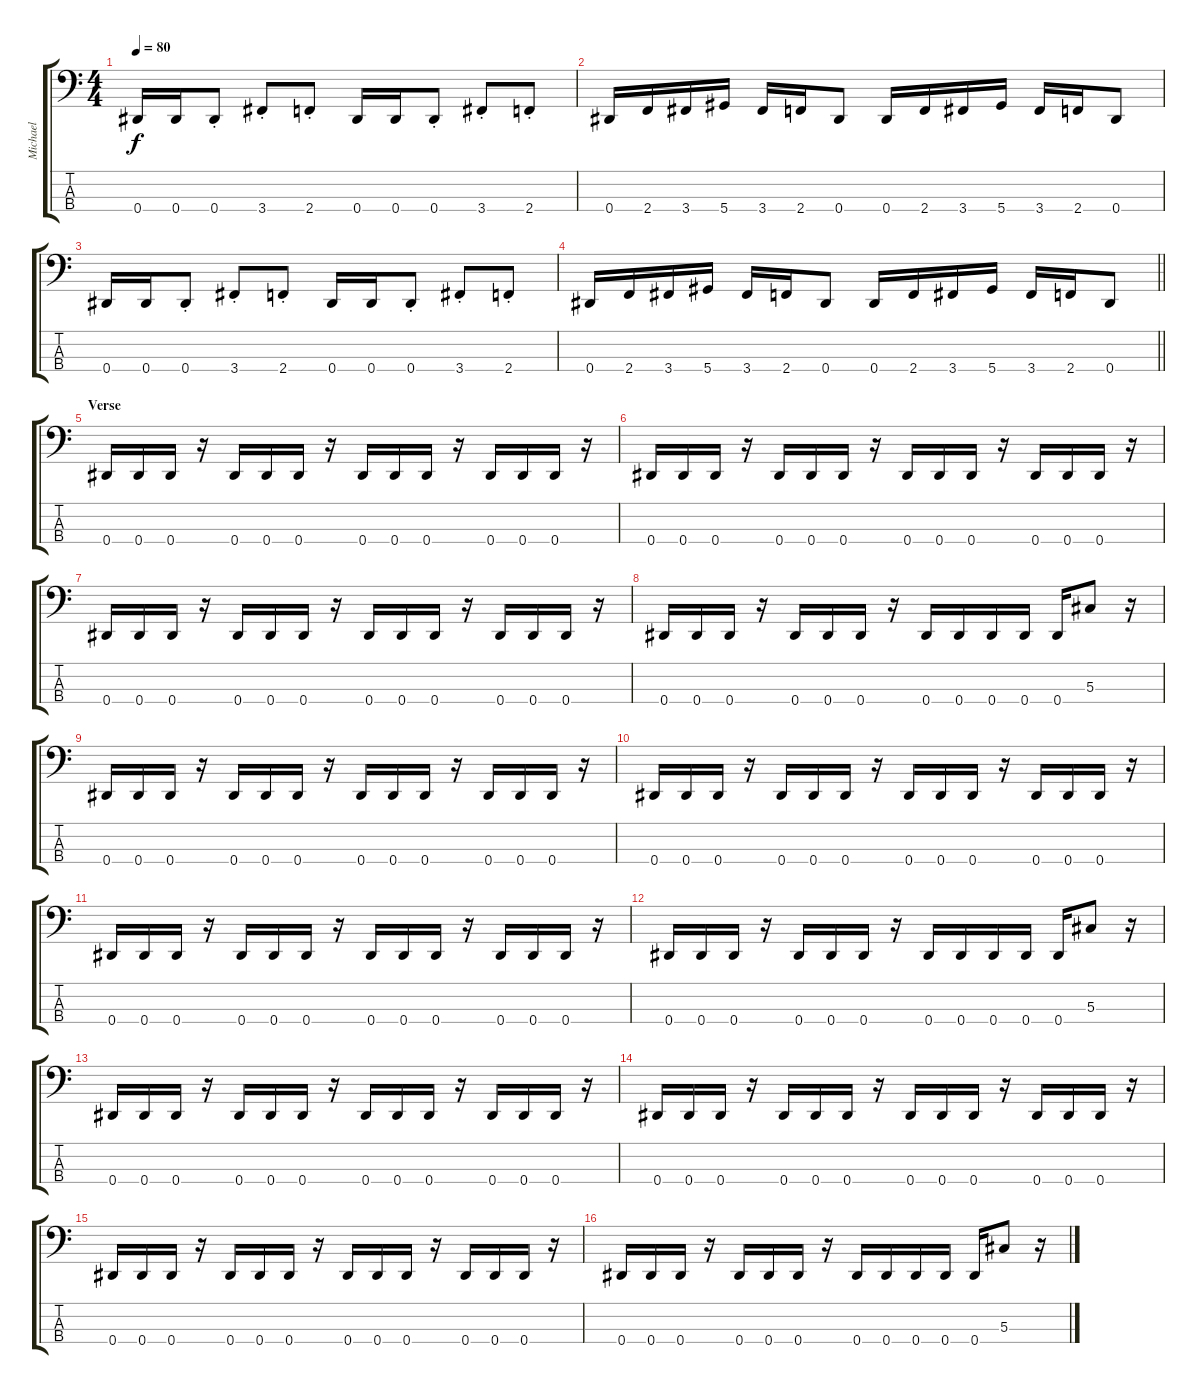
\track ("Michael" "Michael") {instrument electricbassfinger}
\staff {score tabs}
\tuning (Gb2 Db2 Ab1 Eb1) {hide}
\ts (4 4)
\tempo 80
\clef f4
\ks c
0.4.16{dy f} 0.4.16 0.4{st}.8 3.4{st}.8 2.4{st}.8 0.4.16 0.4.16 0.4{st}.8 3.4{st}.8 2.4{st}.8 |
0.4.16 2.4.16 3.4.16 5.4.16 3.4.16 2.4.16 0.4.8 0.4.16 2.4.16 3.4.16 5.4.16 3.4.16 2.4.16 0.4.8 |
0.4.16 0.4.16 0.4{st}.8 3.4{st}.8 2.4{st}.8 0.4.16 0.4.16 0.4{st}.8 3.4{st}.8 2.4{st}.8 |
\barLineRight lightlight
0.4.16 2.4.16 3.4.16 5.4.16 3.4.16 2.4.16 0.4.8 0.4.16 2.4.16 3.4.16 5.4.16 3.4.16 2.4.16 0.4.8 |
\section ("" "Verse")
0.4.16 0.4.16 0.4.16 r.16 0.4.16 0.4.16 0.4.16 r.16 0.4.16 0.4.16 0.4.16 r.16 0.4.16 0.4.16 0.4.16 r.16 |
0.4.16 0.4.16 0.4.16 r.16 0.4.16 0.4.16 0.4.16 r.16 0.4.16 0.4.16 0.4.16 r.16 0.4.16 0.4.16 0.4.16 r.16 |
0.4.16 0.4.16 0.4.16 r.16 0.4.16 0.4.16 0.4.16 r.16 0.4.16 0.4.16 0.4.16 r.16 0.4.16 0.4.16 0.4.16 r.16 |
0.4.16 0.4.16 0.4.16 r.16 0.4.16 0.4.16 0.4.16 r.16 0.4.16 0.4.16 0.4.16 0.4.16 0.4.16 5.3.8 r.16 |
0.4.16 0.4.16 0.4.16 r.16 0.4.16 0.4.16 0.4.16 r.16 0.4.16 0.4.16 0.4.16 r.16 0.4.16 0.4.16 0.4.16 r.16 |
0.4.16 0.4.16 0.4.16 r.16 0.4.16 0.4.16 0.4.16 r.16 0.4.16 0.4.16 0.4.16 r.16 0.4.16 0.4.16 0.4.16 r.16 |
0.4.16 0.4.16 0.4.16 r.16 0.4.16 0.4.16 0.4.16 r.16 0.4.16 0.4.16 0.4.16 r.16 0.4.16 0.4.16 0.4.16 r.16 |
0.4.16 0.4.16 0.4.16 r.16 0.4.16 0.4.16 0.4.16 r.16 0.4.16 0.4.16 0.4.16 0.4.16 0.4.16 5.3.8 r.16 |
0.4.16 0.4.16 0.4.16 r.16 0.4.16 0.4.16 0.4.16 r.16 0.4.16 0.4.16 0.4.16 r.16 0.4.16 0.4.16 0.4.16 r.16 |
0.4.16 0.4.16 0.4.16 r.16 0.4.16 0.4.16 0.4.16 r.16 0.4.16 0.4.16 0.4.16 r.16 0.4.16 0.4.16 0.4.16 r.16 |
0.4.16 0.4.16 0.4.16 r.16 0.4.16 0.4.16 0.4.16 r.16 0.4.16 0.4.16 0.4.16 r.16 0.4.16 0.4.16 0.4.16 r.16 |
0.4.16 0.4.16 0.4.16 r.16 0.4.16 0.4.16 0.4.16 r.16 0.4.16 0.4.16 0.4.16 0.4.16 0.4.16 5.3.8 r.16
